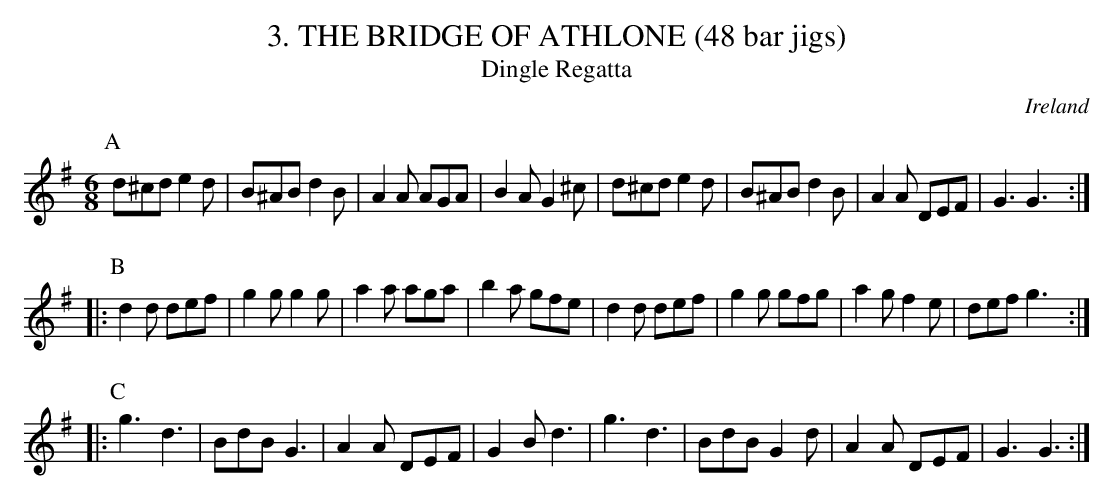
X:1
T:3. THE BRIDGE OF ATHLONE (48 bar jigs)
T:Dingle Regatta
O:Ireland
M:6/8
K:G
P:A
d^cd e2d|B^AB d2B|A2A AGA|B2A G2^c|\
d^cd e2d|B^AB d2B|A2A DEF|G3 G3::
P:B
d2d def|g2g g2g|a2a aga|b2a gfe|\
d2d def|g2g gfg|a2g f2e|def g3::
P:C
g3 d3|BdB G3|A2A DEF|G2B d3|\
g3 d3|BdB G2d|A2A DEF|G3 G3:|
